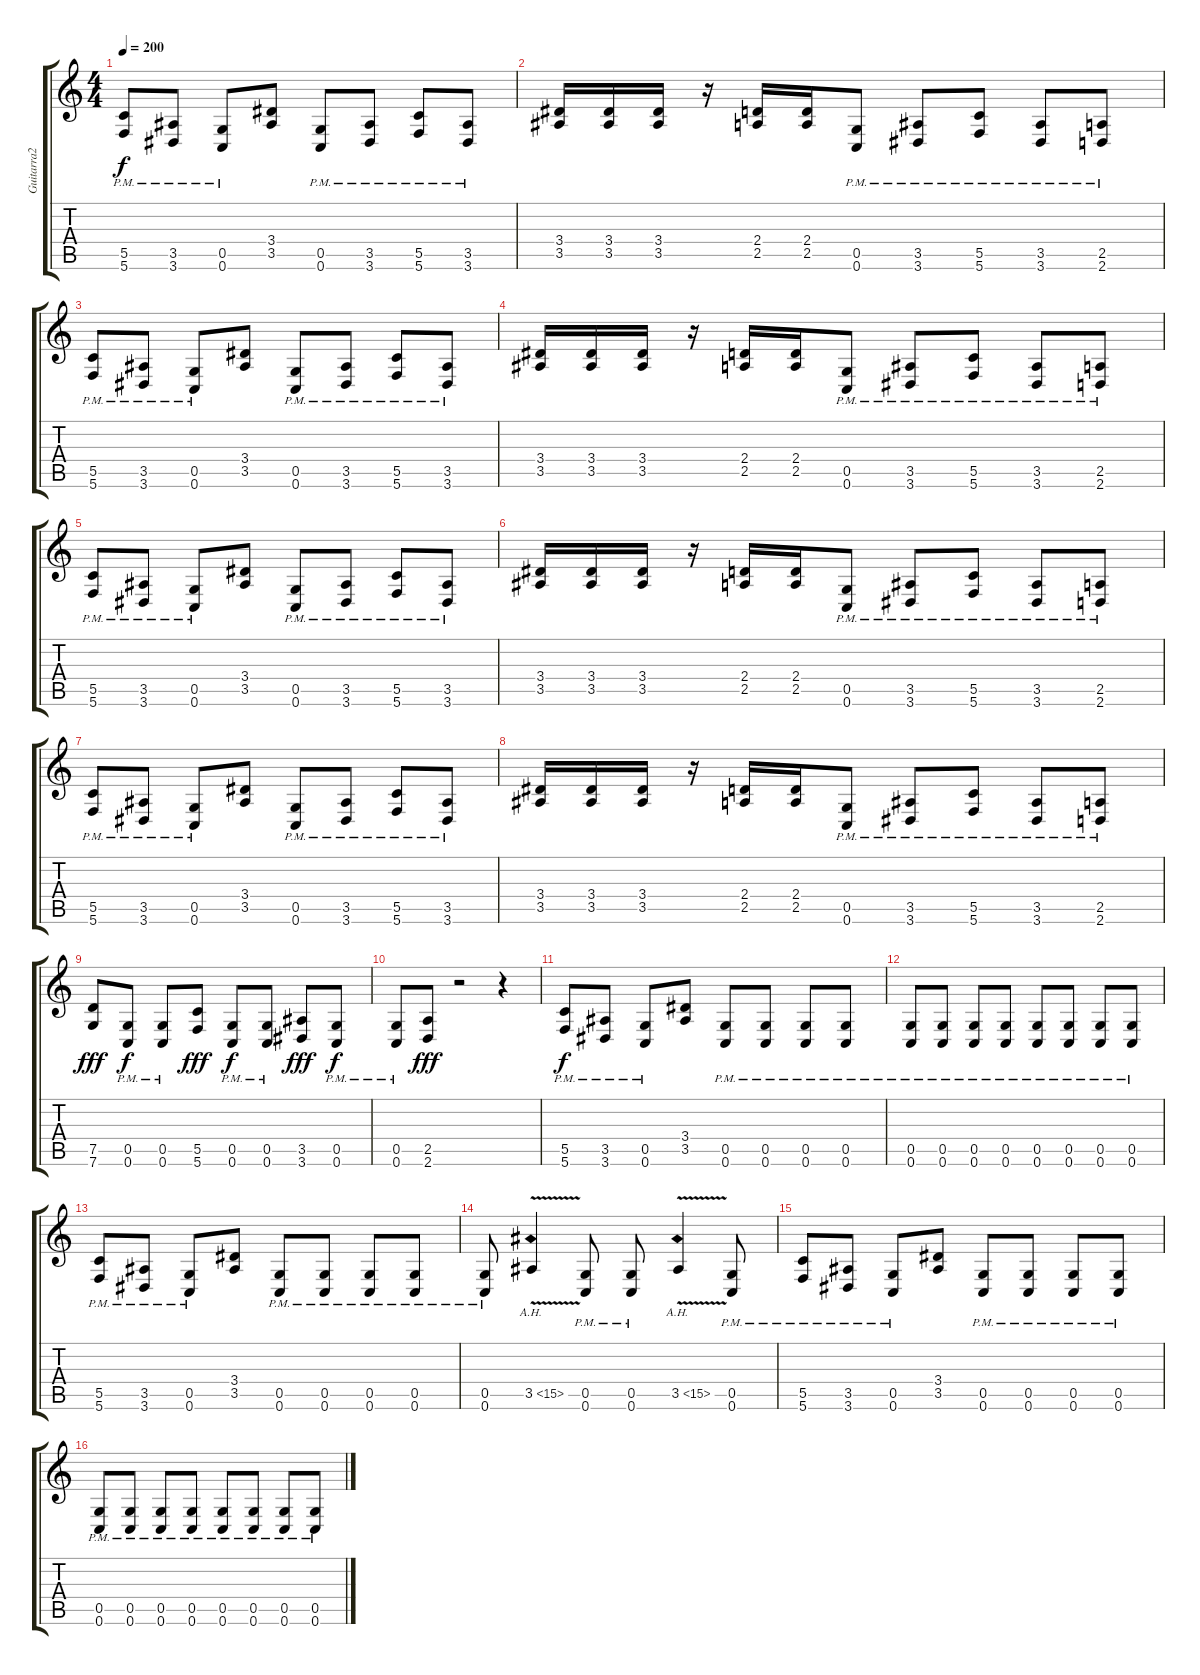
\track ("Guitarra2" "Guitarra2") {instrument distortionguitar}
\staff {score tabs}
\tuning (D4 A3 F3 C3 G2 C2) {hide}
\ts (4 4)
\tempo 200
\clef g2
\ks c
(5.5{pm} 5.6{pm}).8{dy f} (3.5{pm} 3.6{pm}).8 (0.5{pm} 0.6{pm}).8 (3.4 3.5).8 (0.5{pm} 0.6{pm}).8 (3.5{pm} 3.6{pm}).8 (5.5{pm} 5.6{pm}).8 (3.5{pm} 3.6{pm}).8 |
(3.4 3.5).16 (3.4 3.5).16 (3.4 3.5).16 r.16 (2.4 2.5).16 (2.4 2.5).16 (0.5{pm} 0.6{pm}).8 (3.5{pm} 3.6{pm}).8 (5.5{pm} 5.6{pm}).8 (3.5{pm} 3.6{pm}).8 (2.5{pm} 2.6{pm}).8 |
(5.5{pm} 5.6{pm}).8 (3.5{pm} 3.6{pm}).8 (0.5{pm} 0.6{pm}).8 (3.4 3.5).8 (0.5{pm} 0.6{pm}).8 (3.5{pm} 3.6{pm}).8 (5.5{pm} 5.6{pm}).8 (3.5{pm} 3.6{pm}).8 |
(3.4 3.5).16 (3.4 3.5).16 (3.4 3.5).16 r.16 (2.4 2.5).16 (2.4 2.5).16 (0.5{pm} 0.6{pm}).8 (3.5{pm} 3.6{pm}).8 (5.5{pm} 5.6{pm}).8 (3.5{pm} 3.6{pm}).8 (2.5{pm} 2.6{pm}).8 |
(5.5{pm} 5.6{pm}).8 (3.5{pm} 3.6{pm}).8 (0.5{pm} 0.6{pm}).8 (3.4 3.5).8 (0.5{pm} 0.6{pm}).8 (3.5{pm} 3.6{pm}).8 (5.5{pm} 5.6{pm}).8 (3.5{pm} 3.6{pm}).8 |
(3.4 3.5).16 (3.4 3.5).16 (3.4 3.5).16 r.16 (2.4 2.5).16 (2.4 2.5).16 (0.5{pm} 0.6{pm}).8 (3.5{pm} 3.6{pm}).8 (5.5{pm} 5.6{pm}).8 (3.5{pm} 3.6{pm}).8 (2.5{pm} 2.6{pm}).8 |
(5.5{pm} 5.6{pm}).8 (3.5{pm} 3.6{pm}).8 (0.5{pm} 0.6{pm}).8 (3.4 3.5).8 (0.5{pm} 0.6{pm}).8 (3.5{pm} 3.6{pm}).8 (5.5{pm} 5.6{pm}).8 (3.5{pm} 3.6{pm}).8 |
(3.4 3.5).16 (3.4 3.5).16 (3.4 3.5).16 r.16 (2.4 2.5).16 (2.4 2.5).16 (0.5{pm} 0.6{pm}).8 (3.5{pm} 3.6{pm}).8 (5.5{pm} 5.6{pm}).8 (3.5{pm} 3.6{pm}).8 (2.5{pm} 2.6{pm}).8 |
(7.5 7.6).8{dy fff} (0.5{pm} 0.6{pm}).8{dy f} (0.5{pm} 0.6{pm}).8 (5.5 5.6).8{dy fff} (0.5{pm} 0.6{pm}).8{dy f} (0.5{pm} 0.6{pm}).8 (3.5 3.6).8{dy fff} (0.5{pm} 0.6{pm}).8{dy f} |
(0.5{pm} 0.6{pm}).8 (2.5 2.6).8{dy fff} r.2 r.4 |
(5.5{pm} 5.6{pm}).8{dy f} (3.5{pm} 3.6{pm}).8 (0.5{pm} 0.6{pm}).8 (3.4 3.5).8 (0.5{pm} 0.6{pm}).8 (0.5{pm} 0.6{pm}).8 (0.5{pm} 0.6{pm}).8 (0.5{pm} 0.6{pm}).8 |
(0.5{pm} 0.6{pm}).8 (0.5{pm} 0.6{pm}).8 (0.5{pm} 0.6{pm}).8 (0.5{pm} 0.6{pm}).8 (0.5{pm} 0.6{pm}).8 (0.5{pm} 0.6{pm}).8 (0.5{pm} 0.6{pm}).8 (0.5{pm} 0.6{pm}).8 |
(5.5{pm} 5.6{pm}).8 (3.5{pm} 3.6{pm}).8 (0.5{pm} 0.6{pm}).8 (3.4 3.5).8 (0.5{pm} 0.6{pm}).8 (0.5{pm} 0.6{pm}).8 (0.5{pm} 0.6{pm}).8 (0.5{pm} 0.6{pm}).8 |
(0.5{pm} 0.6{pm}).8 3.5{ah 12 v}.4{instrument guitarharmonics} (0.5{pm} 0.6{pm}).8{instrument distortionguitar} (0.5{pm} 0.6{pm}).8 3.5{ah 12 v}.4{instrument guitarharmonics} (0.5{pm} 0.6{pm}).8{instrument distortionguitar} |
(5.5{pm} 5.6{pm}).8 (3.5{pm} 3.6{pm}).8 (0.5{pm} 0.6{pm}).8 (3.4 3.5).8 (0.5{pm} 0.6{pm}).8 (0.5{pm} 0.6{pm}).8 (0.5{pm} 0.6{pm}).8 (0.5{pm} 0.6{pm}).8 |
(0.5{pm} 0.6{pm}).8 (0.5{pm} 0.6{pm}).8 (0.5{pm} 0.6{pm}).8 (0.5{pm} 0.6{pm}).8 (0.5{pm} 0.6{pm}).8 (0.5{pm} 0.6{pm}).8 (0.5{pm} 0.6{pm}).8 (0.5{pm} 0.6{pm}).8
